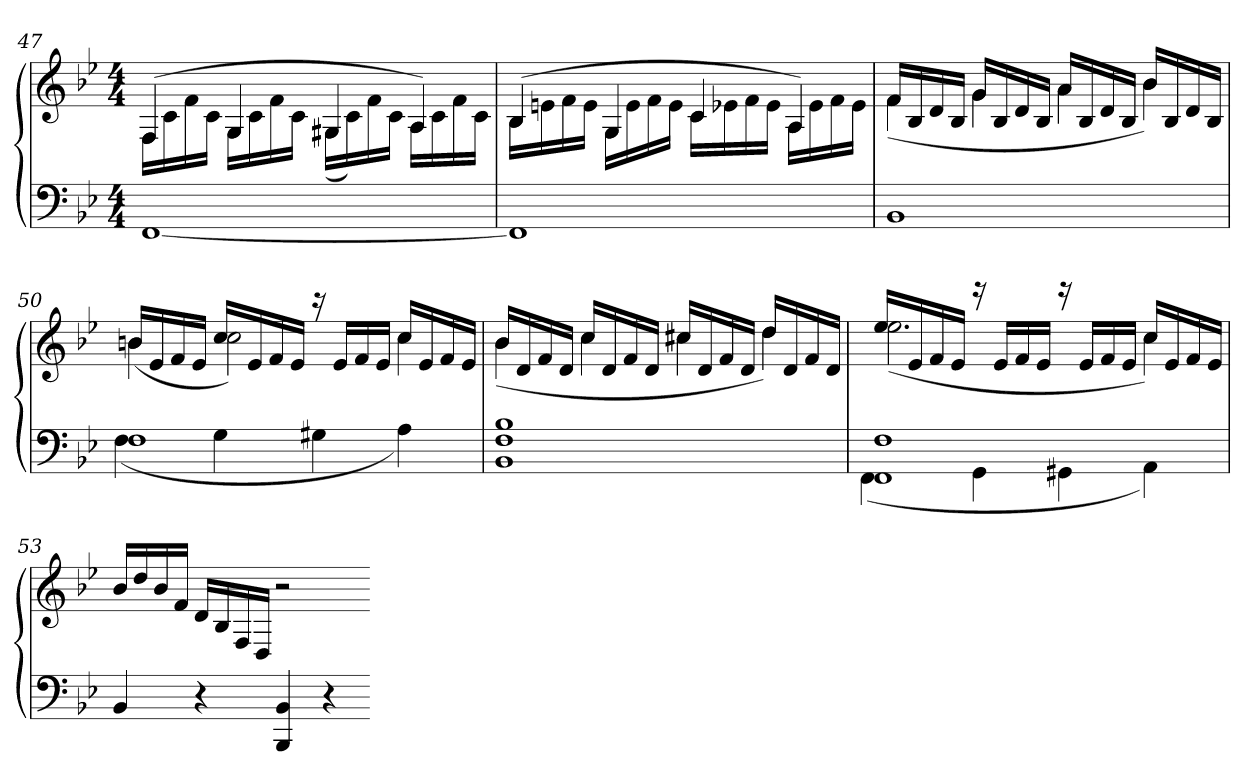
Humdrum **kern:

**kern	**kern
*part1	*part1
*staff2	*staff1
*clefF4	*clefG2
*k[b-e-]	*k[b-e-]
*B-:	*B-:
*M4/4	*M4/4
=47	=47
*	*^
[1FF	(4F	16FLL
.	.	16c
.	.	16f
.	.	16cJJ
.	4G	16GLL
.	.	16c
.	.	16f
.	.	16cJJ
.	4G#X	(16G#XLL
.	.	16c)
.	.	16f
.	.	16cJJ
.	4A)	16ALL
.	.	16c
.	.	16f
.	.	16cJJ
=48	=48	=48
1FF]	(4B-	16B-LL
.	.	16en
.	.	16f
.	.	16eJJ
.	4G	16GLL
.	.	16e
.	.	16f
.	.	16eJJ
.	4c	16cLL
.	.	16e-X
.	.	16f
.	.	16e-JJ
.	4A)	16ALL
.	.	16e-
.	.	16f
.	.	16e-JJ
=49	=49	=49
1BB-	16fLL	(4f
.	16B-	.
.	16d	.
.	16B-JJ	.
.	16gLL	4g
.	16B-	.
.	16d	.
.	16B-JJ	.
.	16aLL	4a
.	16B-	.
.	16d	.
.	16B-JJ	.
.	16b-LL	4b-)
.	16B-	.
.	16d	.
.	16B-JJ	.
=50	=50	=50
*^	*	*
1F	(4F	16bnLL	(4b
.	.	16e-	.
.	.	16f	.
.	.	16e-JJ	.
.	4G	16ccLL	2cc)
.	.	16e-	.
.	.	16f	.
.	.	16e-JJ	.
.	4G#X	16r	.
.	.	16e-LL	.
.	.	16f	.
.	.	16e-JJ	.
.	4A)	16ccLL	4cc
.	.	16e-	.
.	.	16f	.
.	.	16e-JJ	.
*v	*v	*	*
=51	=51	=51
1BB- 1F 1B-	16b-LL	(4b-
.	16d	.
.	16f	.
.	16dJJ	.
.	16ccLL	4cc
.	16d	.
.	16f	.
.	16dJJ	.
.	16cc#XLL	4cc#X
.	16d	.
.	16f	.
.	16dJJ	.
.	16ddLL	4dd)
.	16d	.
.	16f	.
.	16dJJ	.
=52	=52	=52
*^	*	*
1FF 1F	(4FF	16ee-LL	(2.ee-
.	.	16e-	.
.	.	16f	.
.	.	16e-JJ	.
.	4GG	16r	.
.	.	16e-LL	.
.	.	16f	.
.	.	16e-JJ	.
.	4GG#X	16r	.
.	.	16e-LL	.
.	.	16f	.
.	.	16e-JJ	.
.	4AA)	16ccLL	4cc)
.	.	16e-	.
.	.	16f	.
.	.	16e-JJ	.
*v	*v	*	*
*	*v	*v
=53	=53
4BB-	16b-LL
.	16dd
.	16b-
.	16fJJ
4r	16dLL
.	16B-
.	16F
.	16DJJ
4BBB- 4BB-	2r
4r	.
=-	=-
*-	*-
